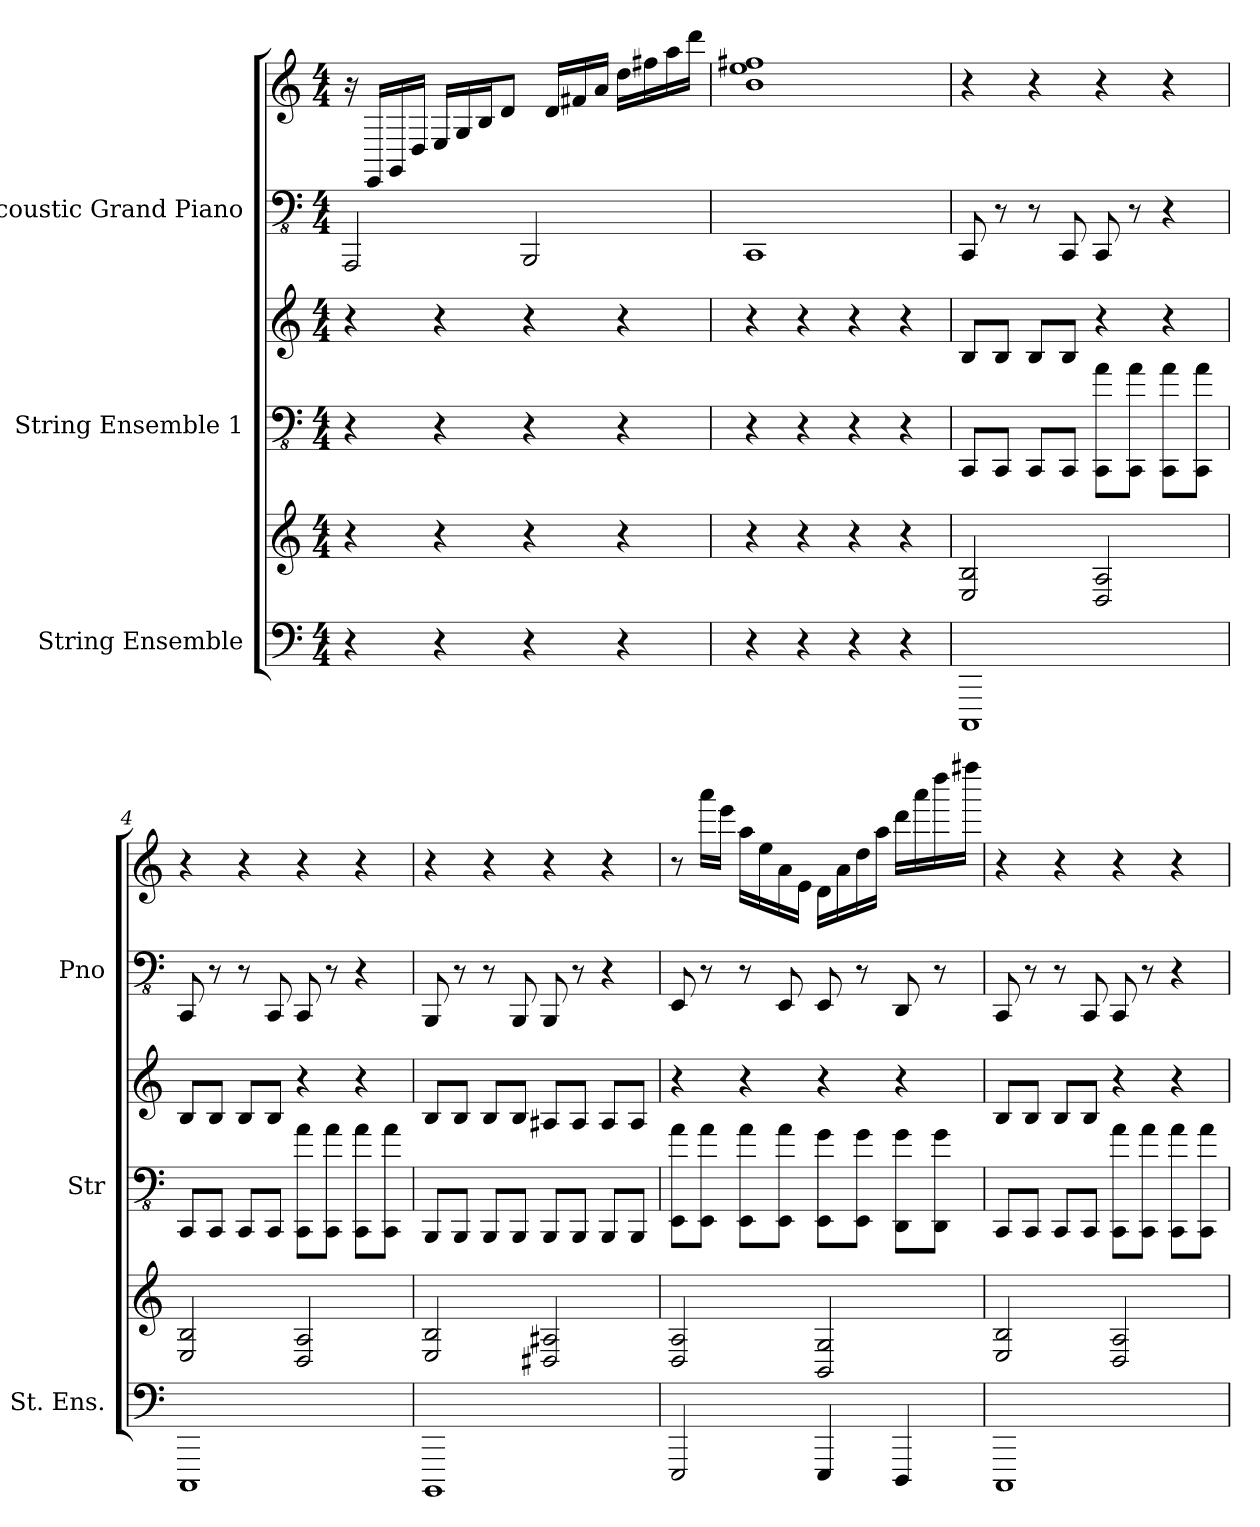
**kern	**kern	**kern	**kern	**kern	**kern
*part3	*part3	*part2	*part2	*part1	*part1
*staff6	*staff5	*staff4	*staff3	*staff2	*staff1
*I"String Ensemble	*	*I"String Ensemble 1	*	*I"Acoustic Grand Piano	*
*I'St. Ens.	*	*I'Str	*	*I'Pno	*
*stria5	*stria5	*stria5	*stria5	*stria5	*stria5
*clefF4	*clefG2	*clefFv4	*clefG2	*clefFv4	*clefG2
*k[]	*k[]	*k[]	*k[]	*k[]	*k[]
*M4/4	*M4/4	*M4/4	*M4/4	*M4/4	*M4/4
*MM80	*MM80	*MM80	*MM80	*MM80	*MM80
=1	=1	=1	=1	=1	=1
4r	4r	4r	4r	2AAAA	16r
.	.	.	.	.	16EELL
.	.	.	.	.	16GG
.	.	.	.	.	16DJJ
4r	4r	4r	4r	.	16ELL
.	.	.	.	.	16G
.	.	.	.	.	16BJ
.	.	.	.	.	8dJ
4r	4r	4r	4r	2BBBB	.
.	.	.	.	.	16dLL
.	.	.	.	.	16f#X
.	.	.	.	.	16aJJ
4r	4r	4r	4r	.	16ddLL
.	.	.	.	.	16ff#X
.	.	.	.	.	16aa
.	.	.	.	.	16dddJJ
=2	=2	=2	=2	=2	=2
4r	4r	4r	4r	1CCC	1b 1ff#X 1ee
4r	4r	4r	4r	.	.
4r	4r	4r	4r	.	.
4r	4r	4r	4r	.	.
=3	=3	=3	=3	=3	=3
1CCC	2B 2E	8CCCL	8BL	8CCC	4r
.	.	8CCCJ	8BJ	8r	.
.	.	8CCCL	8BL	8r	4r
.	.	8CCCJ	8BJ	8CCC	.
.	2A 2D	8A 8CCCL	4r	8CCC	4r
.	.	8A 8CCCJ	.	8r	.
.	.	8A 8CCCL	4r	4r	4r
.	.	8A 8CCCJ	.	.	.
=4	=4	=4	=4	=4	=4
1CCC	2B 2E	8CCCL	8BL	8CCC	4r
.	.	8CCCJ	8BJ	8r	.
.	.	8CCCL	8BL	8r	4r
.	.	8CCCJ	8BJ	8CCC	.
.	2A 2D	8A 8CCCL	4r	8CCC	4r
.	.	8A 8CCCJ	.	8r	.
.	.	8A 8CCCL	4r	4r	4r
.	.	8A 8CCCJ	.	.	.
=5	=5	=5	=5	=5	=5
1BBBB	2B 2E	8BBBBL	8BL	8BBBB	4r
.	.	8BBBBJ	8BJ	8r	.
.	.	8BBBBL	8BL	8r	4r
.	.	8BBBBJ	8BJ	8BBBB	.
.	2A#X 2D#X	8BBBBL	8A#XL	8BBBB	4r
.	.	8BBBBJ	8A#J	8r	.
.	.	8BBBBL	8A#L	4r	4r
.	.	8BBBBJ	8A#J	.	.
=6	=6	=6	=6	=6	=6
2EEE	2A 2D	8A 8EEEL	4r	8EEE	8r
.	.	8A 8EEEJ	.	8r	16aaaLL
.	.	.	.	.	16eeeJJ
.	.	8A 8EEEL	4r	8r	16aaLL
.	.	.	.	.	16ee
.	.	8A 8EEEJ	.	8EEE	16a
.	.	.	.	.	16eJJ
4EEE	2G 2BB	8G 8EEEL	4r	8EEE	16dLL
.	.	.	.	.	16a
.	.	8G 8EEEJ	.	8r	16dd
.	.	.	.	.	16aaJJ
4DDD	.	8G 8DDDL	4r	8DDD	16dddLL
.	.	.	.	.	16aaa
.	.	8G 8DDDJ	.	8r	16dddd
.	.	.	.	.	16ffff#XJJ
=7	=7	=7	=7	=7	=7
1CCC	2B 2E	8CCCL	8BL	8CCC	4r
.	.	8CCCJ	8BJ	8r	.
.	.	8CCCL	8BL	8r	4r
.	.	8CCCJ	8BJ	8CCC	.
.	2A 2D	8A 8CCCL	4r	8CCC	4r
.	.	8A 8CCCJ	.	8r	.
.	.	8A 8CCCL	4r	4r	4r
.	.	8A 8CCCJ	.	.	.
=	=	=	=	=	=
*-	*-	*-	*-	*-	*-
